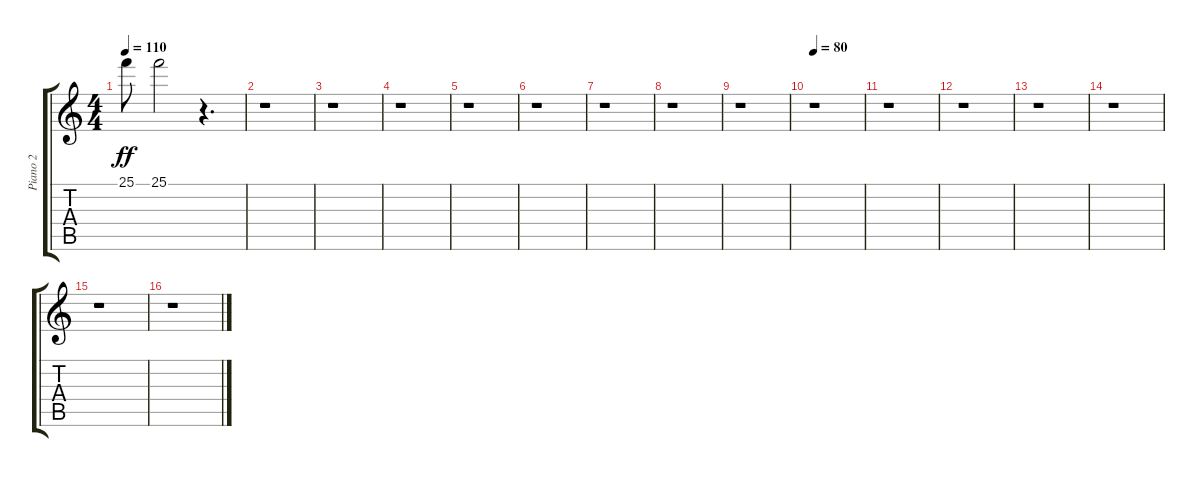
\track ("Piano 2" "Piano 2") {instrument acousticgrandpiano}
\staff {score tabs}
\tuning (E4 B3 G3 D3 A2 E2) {hide}
\ts (4 4)
\tempo 110
\clef g2
\ks c
25.1.8{dy ff} 25.1.2 r.4{d} |
r.1 |
r.1 |
r.1 |
r.1 |
r.1 |
r.1 |
r.1 |
r.1 |
\tempo 80
r.1 |
r.1 |
r.1 |
r.1 |
r.1 |
r.1 |
r.1
